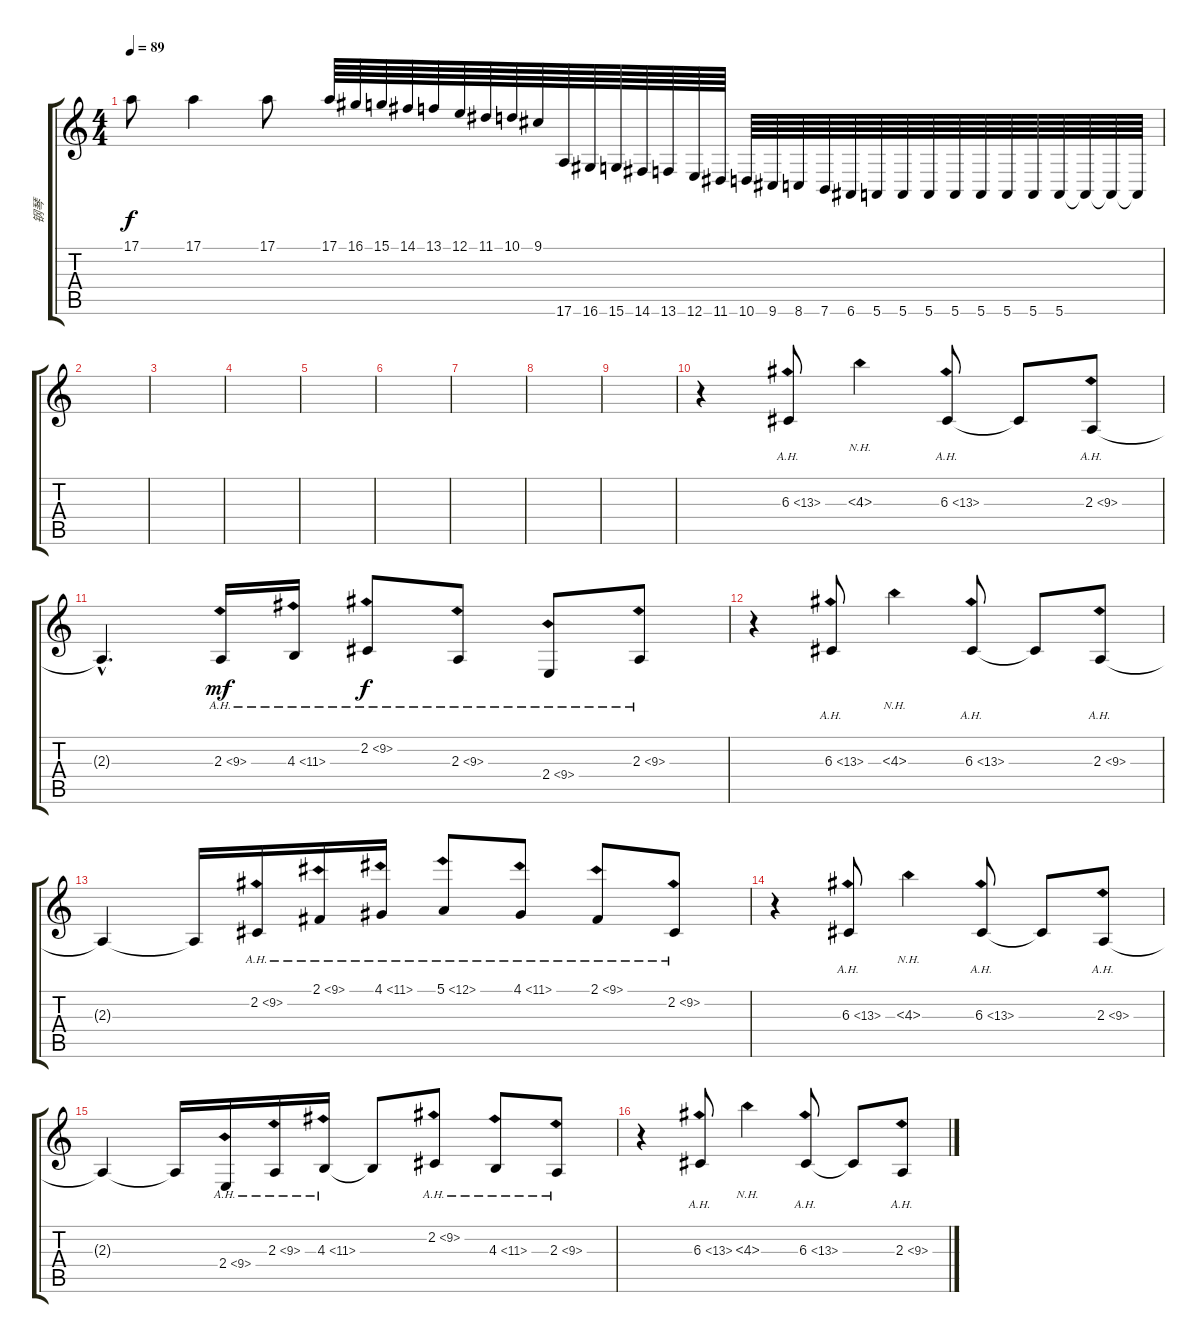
\track ("钢琴" "钢琴") {instrument acousticgrandpiano}
\staff {score tabs}
\tuning (E4 B3 G3 D3 A2 E2) {hide}
\ts (4 4)
\tempo 89
\clef g2
\ks c
17.1{t}.8{dy f} 17.1.4 17.1.8 17.1.64 16.1.64 15.1.64 14.1.64 13.1.64 12.1.64 11.1.64 10.1.64 9.1.64 17.6.64 16.6.64 15.6.64 14.6.64 13.6.64 12.6.64 11.6.64 10.6.64 9.6.64 8.6.64 7.6.64 6.6.64 5.6.64 5.6.64 5.6.64 5.6.64 5.6.64 5.6.64 5.6.64 5.6.64 5.6{t}.64 5.6{t}.64 5.6{t}.64 |
|
|
|
|
|
|
|
|
r.4 6.3{ah 7}.8 4.3{nh}.4 6.3{ah 7}.8 6.3{t}.8 2.3{ah 7}.8 |
2.3{hac t}.4{d} 2.3{ah 7}.16{dy mf} 4.3{ah 7}.16 2.2{ah 7}.8{dy f} 2.3{ah 7}.8 2.4{ah 7}.8 2.3{ah 7}.8 |
r.4 6.3{ah 7}.8 4.3{nh}.4 6.3{ah 7}.8 6.3{t}.8 2.3{ah 7}.8 |
2.3{t}.4 2.3{t}.16 2.2{ah 7}.16 2.1{ah 7}.16 4.1{ah 7}.16 5.1{ah 7}.8 4.1{ah 7}.8 2.1{ah 7}.8 2.2{ah 7}.8 |
r.4 6.3{ah 7}.8 4.3{nh}.4 6.3{ah 7}.8 6.3{t}.8 2.3{ah 7}.8 |
2.3{t}.4 2.3{t}.16 2.4{ah 7}.16 2.3{ah 7}.16 4.3{ah 7}.16 4.3{t}.8 2.2{ah 7}.8 4.3{ah 7}.8 2.3{ah 7}.8 |
r.4 6.3{ah 7}.8 4.3{nh}.4 6.3{ah 7}.8 6.3{t}.8 2.3{ah 7}.8
